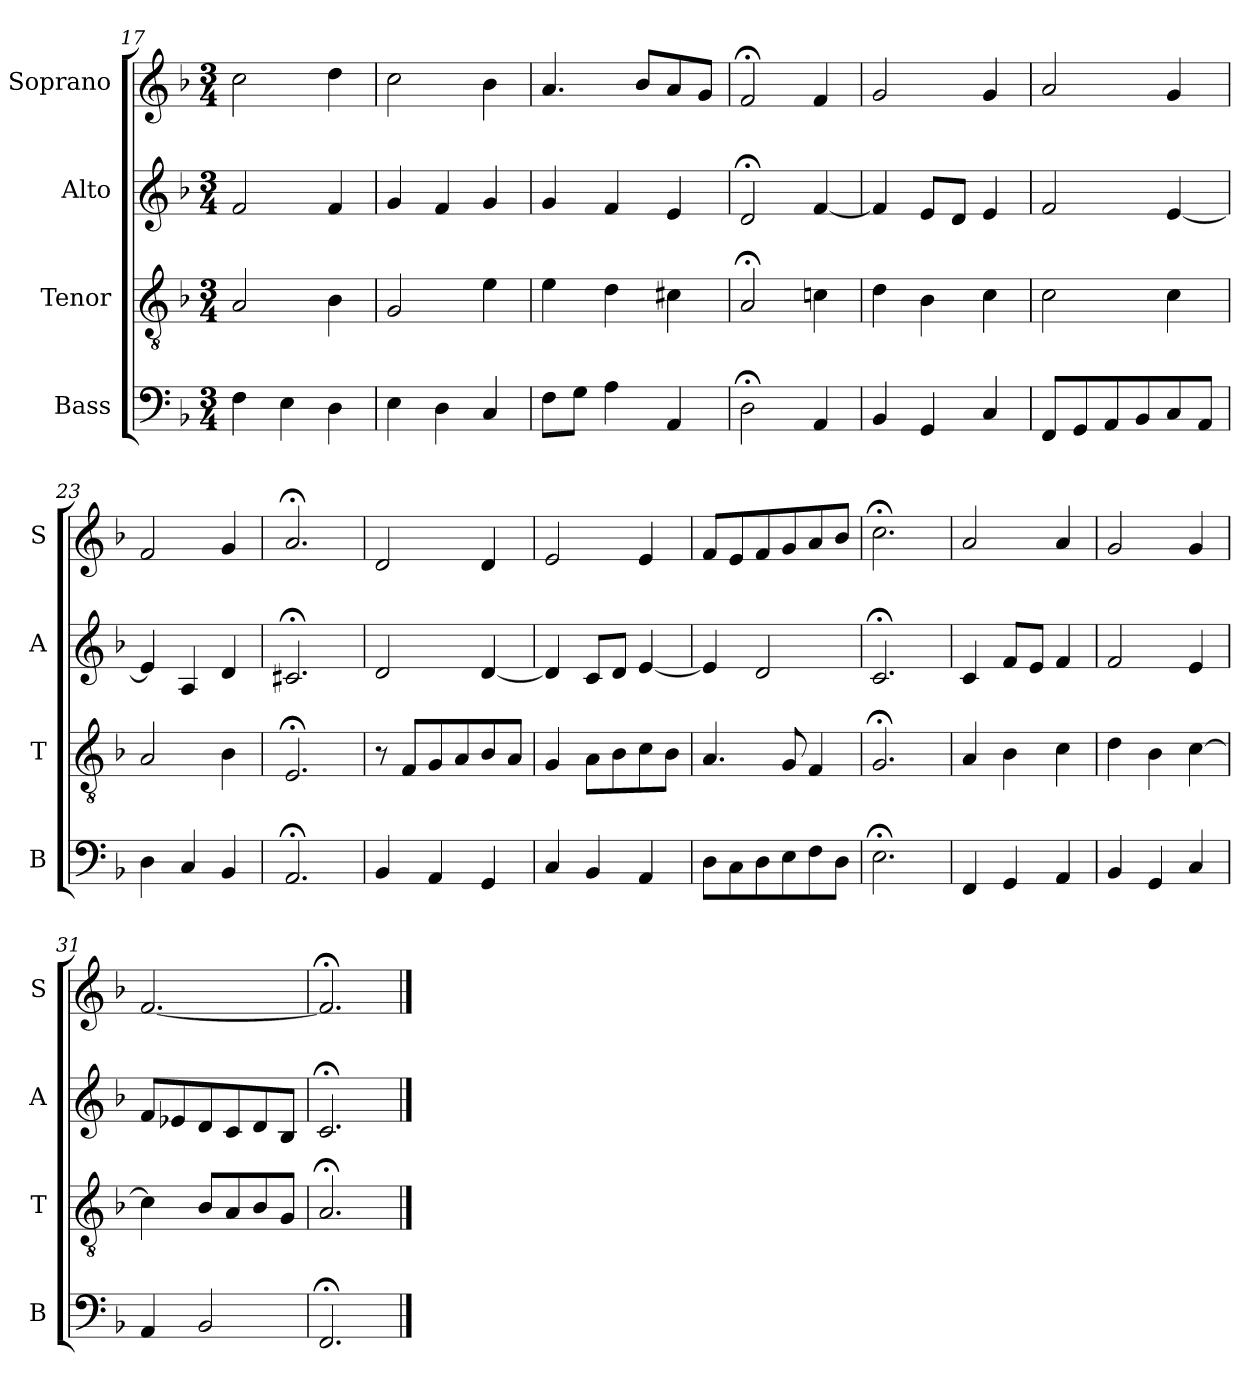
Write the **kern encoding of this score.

**kern	**kern	**kern	**kern
*part4	*part3	*part2	*part1
*staff4	*staff3	*staff2	*staff1
*I"Bass	*I"Tenor	*I"Alto	*I"Soprano
*I'B	*I'T	*I'A	*I'S
*clefF4	*clefGv2	*clefG2	*clefG2
*k[b-]	*k[b-]	*k[b-]	*k[b-]
*F:	*F:	*F:	*F:
*M3/4	*M3/4	*M3/4	*M3/4
=17	=17	=17	=17
4F	2A	2f	2cc
4E	.	.	.
4D	4B-	4f	4dd
=18	=18	=18	=18
4E	2G	4g	2cc
4D	.	4f	.
4C	4e	4g	4b-
=19	=19	=19	=19
8FL	4e	4g	4.a
8GJ	.	.	.
4A	4d	4f	.
.	.	.	8b-L
4AA	4c#X	4e	8a
.	.	.	8gJ
=20	=20	=20	=20
2D;<	2A;<	2d;<	2f;<
4AA	4cn	[4f	4f
=21	=21	=21	=21
4BB-	4d	4f]	2g
4GG	4B-	8eL	.
.	.	8dJ	.
4C	4c	4e	4g
=22	=22	=22	=22
8FFL	2c	2f	2a
8GG	.	.	.
8AA	.	.	.
8BB-	.	.	.
8C	4c	[4e	4g
8AAJ	.	.	.
=23	=23	=23	=23
4D	2A	4e]	2f
4C	.	4A	.
4BB-	4B-	4d	4g
=24	=24	=24	=24
2.AA;<	2.E;<	2.c#X;<	2.a;<
=25	=25	=25	=25
4BB-	8r	2d	2d
.	8FL	.	.
4AA	8G	.	.
.	8A	.	.
4GG	8B-	[4d	4d
.	8AJ	.	.
=26	=26	=26	=26
4C	4G	4d]	2e
4BB-	8AL	8cL	.
.	8B-	8dJ	.
4AA	8c	[4e	4e
.	8B-J	.	.
=27	=27	=27	=27
8DL	4.A	4e]	8fL
8C	.	.	8e
8D	.	2d	8f
8E	8G	.	8g
8F	4F	.	8a
8DJ	.	.	8b-J
=28	=28	=28	=28
2.E;<	2.G;<	2.c;<	2.cc;<
=29	=29	=29	=29
4FF	4A	4c	2a
4GG	4B-	8fL	.
.	.	8eJ	.
4AA	4c	4f	4a
=30	=30	=30	=30
4BB-	4d	2f	2g
4GG	4B-	.	.
4C	[4c	4e	4g
=31	=31	=31	=31
4AA	4c]	8fL	[2.f
.	.	8e-X	.
2BB-	8B-L	8d	.
.	8A	8c	.
.	8B-	8d	.
.	8GJ	8B-J	.
=32	=32	=32	=32
2.FF;<	2.A;<	2.c;<	2.f;<]
==	==	==	==
*-	*-	*-	*-
